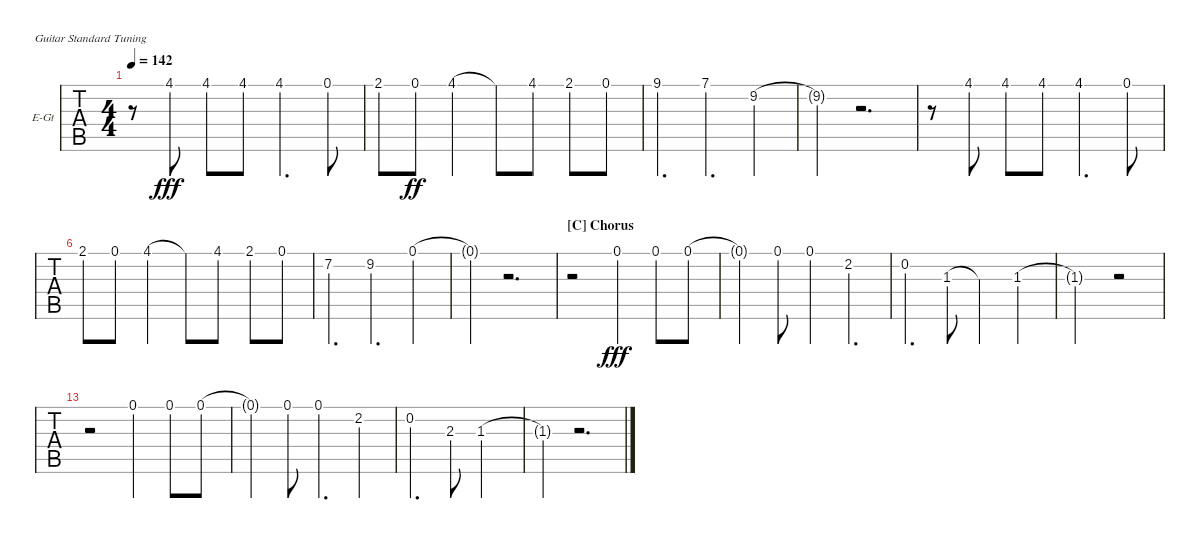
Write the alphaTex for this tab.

\bracketExtendMode nobrackets
\firstSystemTrackNameOrientation horizontal
\otherSystemsTrackNameOrientation horizontal
\defaultBarNumberDisplay FirstOfSystem
\track ("Ozzy" "E-Gt") {instrument electricguitarclean}
\staff {tabs}
\tuning (E4 B3 G3 D3 A2 E2)
\ts (4 4)
\tempo 142
\clef g2
\scale
0.28719
\ks c
r.8{dy fff} 4.1.8 4.1.8 4.1.8 4.1.4{d} 0.1.8 |
\scale
0.309917 2.1.8 0.1.8{dy ff} 4.1.4 4.1{t}.8 4.1.8 2.1.8 0.1.8 |
\scale
0.219008 9.1.4{d} 7.1.4{d} 9.2.4 |
\scale
0.183884 9.2{t}.4 r.2{d} |
\scale
0.28719 r.8 4.1.8 4.1.8 4.1.8 4.1.4{d} 0.1.8 |
\scale
0.309917 2.1.8 0.1.8 4.1.4 4.1{t}.8 4.1.8 2.1.8 0.1.8 |
\scale
0.219008 7.2.4{d} 9.2.4{d} 0.1.4 |
\scale
0.183884 0.1{t}.4 r.2{d} |
\section ("C" "Chorus")
\scale
0.262443 r.2 0.1.4{dy fff} 0.1.8 0.1.8 |
\scale
0.269231 0.1{t}.4 0.1.8 0.1.4 2.2.4{d} |
\scale
0.266968 0.2.4{d} 1.3.8 1.3{t}.4 1.3.4 |
\scale
0.201357 1.3{t}.2 r.2 |
\scale
0.29 r.2 0.1.4 0.1.8 0.1.8 |
\scale
0.2975 0.1{t}.4 0.1.8 0.1.4{d} 2.2.4 |
\scale
0.2625 0.2.4{d} 2.3.8 1.3.2 |
\scale
0.15 1.3{t}.4 r.2{d}
